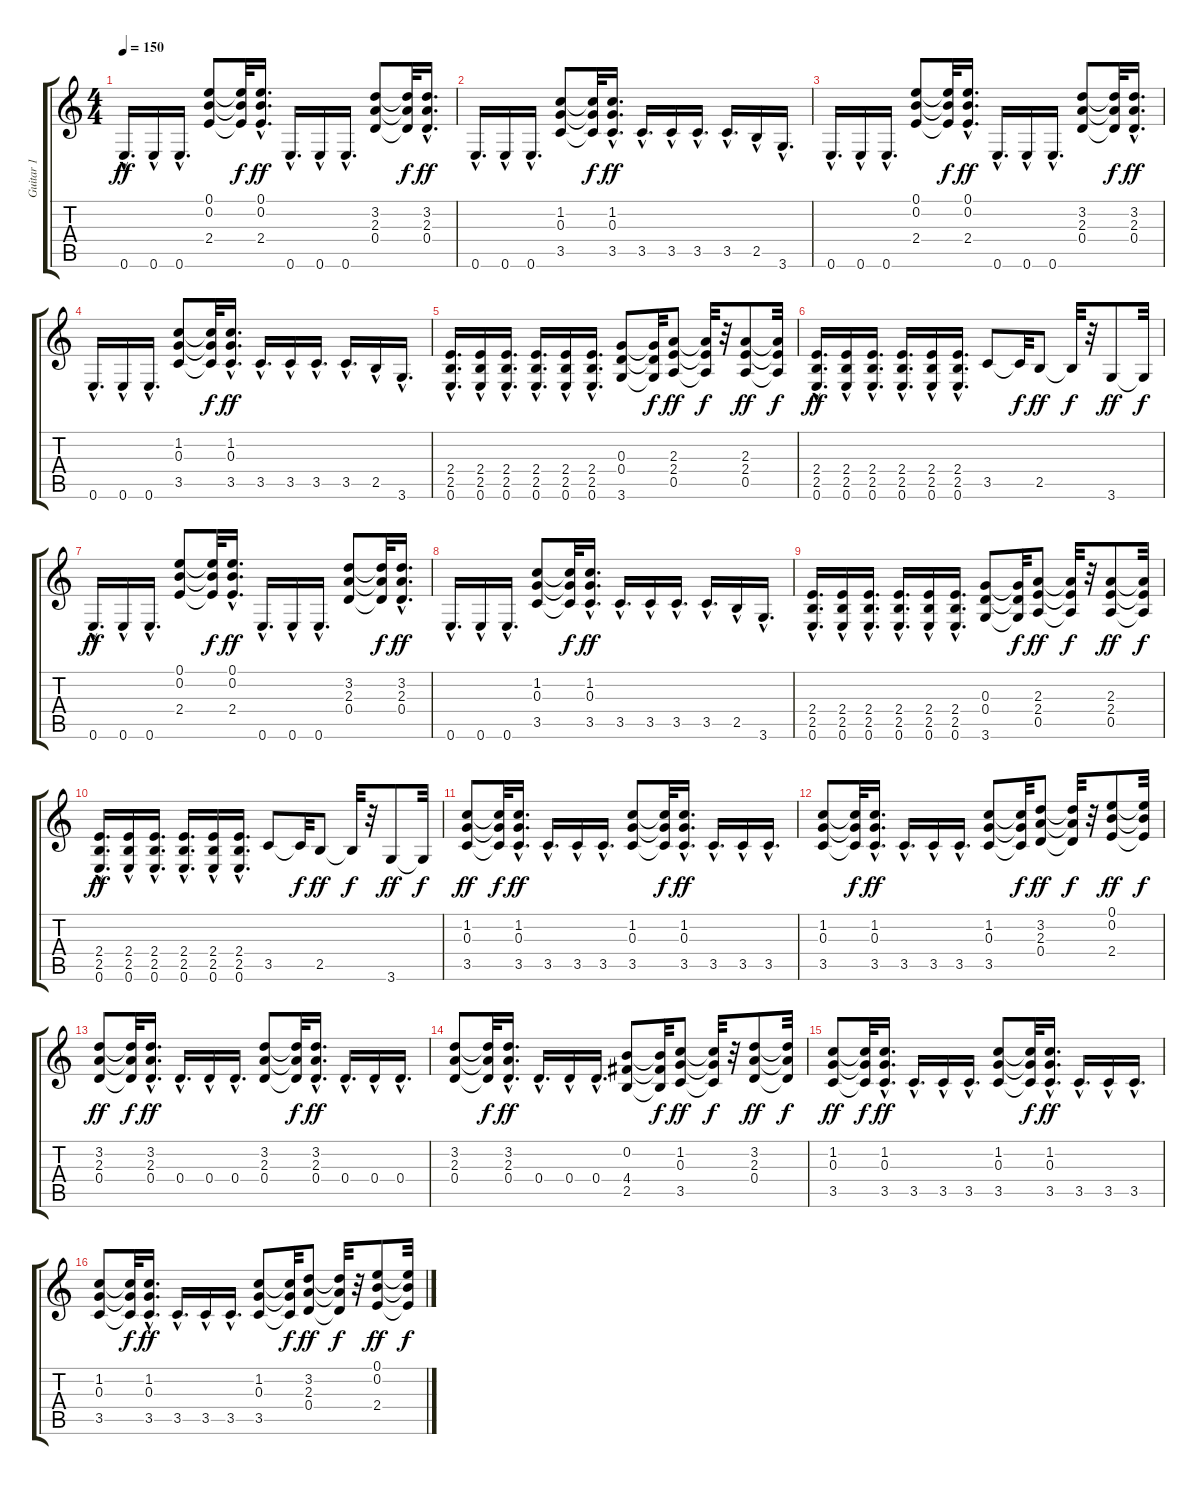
\track ("Guitar 1" "Guitar 1") {instrument overdrivenguitar}
\staff {score tabs}
\tuning (E4 B3 G3 D3 A2 E2) {hide}
\ts (4 4)
\tempo 150
\clef g2
\ks c
0.6{hac}.16{d dy ff} 0.6{hac}.16 0.6{hac}.16{d} (0.1 0.2 2.4).8 (0.1{t} 0.2{t} 2.4{t}).32{dy f} (0.1{hac} 0.2{hac} 2.4{hac}).16{d dy ff} 0.6{hac}.16{d} 0.6{hac}.16 0.6{hac}.16{d} (3.2 2.3 0.4).8 (3.2{t} 2.3{t} 0.4{t}).32{dy f} (3.2{hac} 2.3{hac} 0.4{hac}).16{d dy ff} |
0.6{hac}.16{d} 0.6{hac}.16 0.6{hac}.16{d} (1.2 0.3 3.5).8 (1.2{t} 0.3{t} 3.5{t}).32{dy f} (1.2{hac} 0.3{hac} 3.5{hac}).16{d dy ff} 3.5{hac}.16{d} 3.5{hac}.16 3.5{hac}.16{d} 3.5{hac}.16{d} 2.5{hac}.16 3.6{hac}.16{d} |
0.6{hac}.16{d} 0.6{hac}.16 0.6{hac}.16{d} (0.1 0.2 2.4).8 (0.1{t} 0.2{t} 2.4{t}).32{dy f} (0.1{hac} 0.2{hac} 2.4{hac}).16{d dy ff} 0.6{hac}.16{d} 0.6{hac}.16 0.6{hac}.16{d} (3.2 2.3 0.4).8 (3.2{t} 2.3{t} 0.4{t}).32{dy f} (3.2{hac} 2.3{hac} 0.4{hac}).16{d dy ff} |
0.6{hac}.16{d} 0.6{hac}.16 0.6{hac}.16{d} (1.2 0.3 3.5).8 (1.2{t} 0.3{t} 3.5{t}).32{dy f} (1.2{hac} 0.3{hac} 3.5{hac}).16{d dy ff} 3.5{hac}.16{d} 3.5{hac}.16 3.5{hac}.16{d} 3.5{hac}.16{d} 2.5{hac}.16 3.6{hac}.16{d} |
(2.4{hac} 2.5{hac} 0.6{hac}).16{d} (2.4{hac} 2.5{hac} 0.6{hac}).16 (2.4{hac} 2.5{hac} 0.6{hac}).16{d} (2.4{hac} 2.5{hac} 0.6{hac}).16{d} (2.4{hac} 2.5{hac} 0.6{hac}).16 (2.4{hac} 2.5{hac} 0.6{hac}).16{d} (0.3 0.4 3.6).8 (0.3{t} 0.4{t} 3.6{t}).32{dy f} (2.3 2.4 0.5).8{dy ff} (2.3{t} 2.4{t} 0.5{t}).32{dy f} r.32 (2.3 2.4 0.5).8{dy ff} (2.3{t} 2.4{t} 0.5{t}).32{dy f} |
(2.4{hac} 2.5{hac} 0.6{hac}).16{d dy ff} (2.4{hac} 2.5{hac} 0.6{hac}).16 (2.4{hac} 2.5{hac} 0.6{hac}).16{d} (2.4{hac} 2.5{hac} 0.6{hac}).16{d} (2.4{hac} 2.5{hac} 0.6{hac}).16 (2.4{hac} 2.5{hac} 0.6{hac}).16{d} 3.5.8 3.5{t}.32{dy f} 2.5.8{dy ff} 2.5{t}.32{dy f} r.32 3.6.8{dy ff} 3.6{t}.32{dy f} |
0.6{hac}.16{d dy ff} 0.6{hac}.16 0.6{hac}.16{d} (0.1 0.2 2.4).8 (0.1{t} 0.2{t} 2.4{t}).32{dy f} (0.1{hac} 0.2{hac} 2.4{hac}).16{d dy ff} 0.6{hac}.16{d} 0.6{hac}.16 0.6{hac}.16{d} (3.2 2.3 0.4).8 (3.2{t} 2.3{t} 0.4{t}).32{dy f} (3.2{hac} 2.3{hac} 0.4{hac}).16{d dy ff} |
0.6{hac}.16{d} 0.6{hac}.16 0.6{hac}.16{d} (1.2 0.3 3.5).8 (1.2{t} 0.3{t} 3.5{t}).32{dy f} (1.2{hac} 0.3{hac} 3.5{hac}).16{d dy ff} 3.5{hac}.16{d} 3.5{hac}.16 3.5{hac}.16{d} 3.5{hac}.16{d} 2.5{hac}.16 3.6{hac}.16{d} |
(2.4{hac} 2.5{hac} 0.6{hac}).16{d} (2.4{hac} 2.5{hac} 0.6{hac}).16 (2.4{hac} 2.5{hac} 0.6{hac}).16{d} (2.4{hac} 2.5{hac} 0.6{hac}).16{d} (2.4{hac} 2.5{hac} 0.6{hac}).16 (2.4{hac} 2.5{hac} 0.6{hac}).16{d} (0.3 0.4 3.6).8 (0.3{t} 0.4{t} 3.6{t}).32{dy f} (2.3 2.4 0.5).8{dy ff} (2.3{t} 2.4{t} 0.5{t}).32{dy f} r.32 (2.3 2.4 0.5).8{dy ff} (2.3{t} 2.4{t} 0.5{t}).32{dy f} |
(2.4{hac} 2.5{hac} 0.6{hac}).16{d dy ff} (2.4{hac} 2.5{hac} 0.6{hac}).16 (2.4{hac} 2.5{hac} 0.6{hac}).16{d} (2.4{hac} 2.5{hac} 0.6{hac}).16{d} (2.4{hac} 2.5{hac} 0.6{hac}).16 (2.4{hac} 2.5{hac} 0.6{hac}).16{d} 3.5.8 3.5{t}.32{dy f} 2.5.8{dy ff} 2.5{t}.32{dy f} r.32 3.6.8{dy ff} 3.6{t}.32{dy f} |
(1.2 0.3 3.5).8{dy ff} (1.2{t} 0.3{t} 3.5{t}).32{dy f} (1.2{hac} 0.3{hac} 3.5{hac}).16{d dy ff} 3.5{hac}.16{d} 3.5{hac}.16 3.5{hac}.16{d} (1.2 0.3 3.5).8 (1.2{t} 0.3{t} 3.5{t}).32{dy f} (1.2{hac} 0.3{hac} 3.5{hac}).16{d dy ff} 3.5{hac}.16{d} 3.5{hac}.16 3.5{hac}.16{d} |
(1.2 0.3 3.5).8 (1.2{t} 0.3{t} 3.5{t}).32{dy f} (1.2{hac} 0.3{hac} 3.5{hac}).16{d dy ff} 3.5{hac}.16{d} 3.5{hac}.16 3.5{hac}.16{d} (1.2 0.3 3.5).8 (1.2{t} 0.3{t} 3.5{t}).32{dy f} (3.2 2.3 0.4).8{dy ff} (3.2{t} 2.3{t} 0.4{t}).32{dy f} r.32 (0.1 0.2 2.4).8{dy ff} (0.1{t} 0.2{t} 2.4{t}).32{dy f} |
(3.2 2.3 0.4).8{dy ff} (3.2{t} 2.3{t} 0.4{t}).32{dy f} (3.2{hac} 2.3{hac} 0.4{hac}).16{d dy ff} 0.4{hac}.16{d} 0.4{hac}.16 0.4{hac}.16{d} (3.2 2.3 0.4).8 (3.2{t} 2.3{t} 0.4{t}).32{dy f} (3.2{hac} 2.3{hac} 0.4{hac}).16{d dy ff} 0.4{hac}.16{d} 0.4{hac}.16 0.4{hac}.16{d} |
(3.2 2.3 0.4).8 (3.2{t} 2.3{t} 0.4{t}).32{dy f} (3.2{hac} 2.3{hac} 0.4{hac}).16{d dy ff} 0.4{hac}.16{d} 0.4{hac}.16 0.4{hac}.16{d} (0.2 4.4 2.5).8 (0.2{t} 4.4{t} 2.5{t}).32{dy f} (1.2 0.3 3.5).8{dy ff} (1.2{t} 0.3{t} 3.5{t}).32{dy f} r.32 (3.2 2.3 0.4).8{dy ff} (3.2{t} 2.3{t} 0.4{t}).32{dy f} |
(1.2 0.3 3.5).8{dy ff} (1.2{t} 0.3{t} 3.5{t}).32{dy f} (1.2{hac} 0.3{hac} 3.5{hac}).16{d dy ff} 3.5{hac}.16{d} 3.5{hac}.16 3.5{hac}.16{d} (1.2 0.3 3.5).8 (1.2{t} 0.3{t} 3.5{t}).32{dy f} (1.2{hac} 0.3{hac} 3.5{hac}).16{d dy ff} 3.5{hac}.16{d} 3.5{hac}.16 3.5{hac}.16{d} |
(1.2 0.3 3.5).8 (1.2{t} 0.3{t} 3.5{t}).32{dy f} (1.2{hac} 0.3{hac} 3.5{hac}).16{d dy ff} 3.5{hac}.16{d} 3.5{hac}.16 3.5{hac}.16{d} (1.2 0.3 3.5).8 (1.2{t} 0.3{t} 3.5{t}).32{dy f} (3.2 2.3 0.4).8{dy ff} (3.2{t} 2.3{t} 0.4{t}).32{dy f} r.32 (0.1 0.2 2.4).8{dy ff} (0.1{t} 0.2{t} 2.4{t}).32{dy f}
